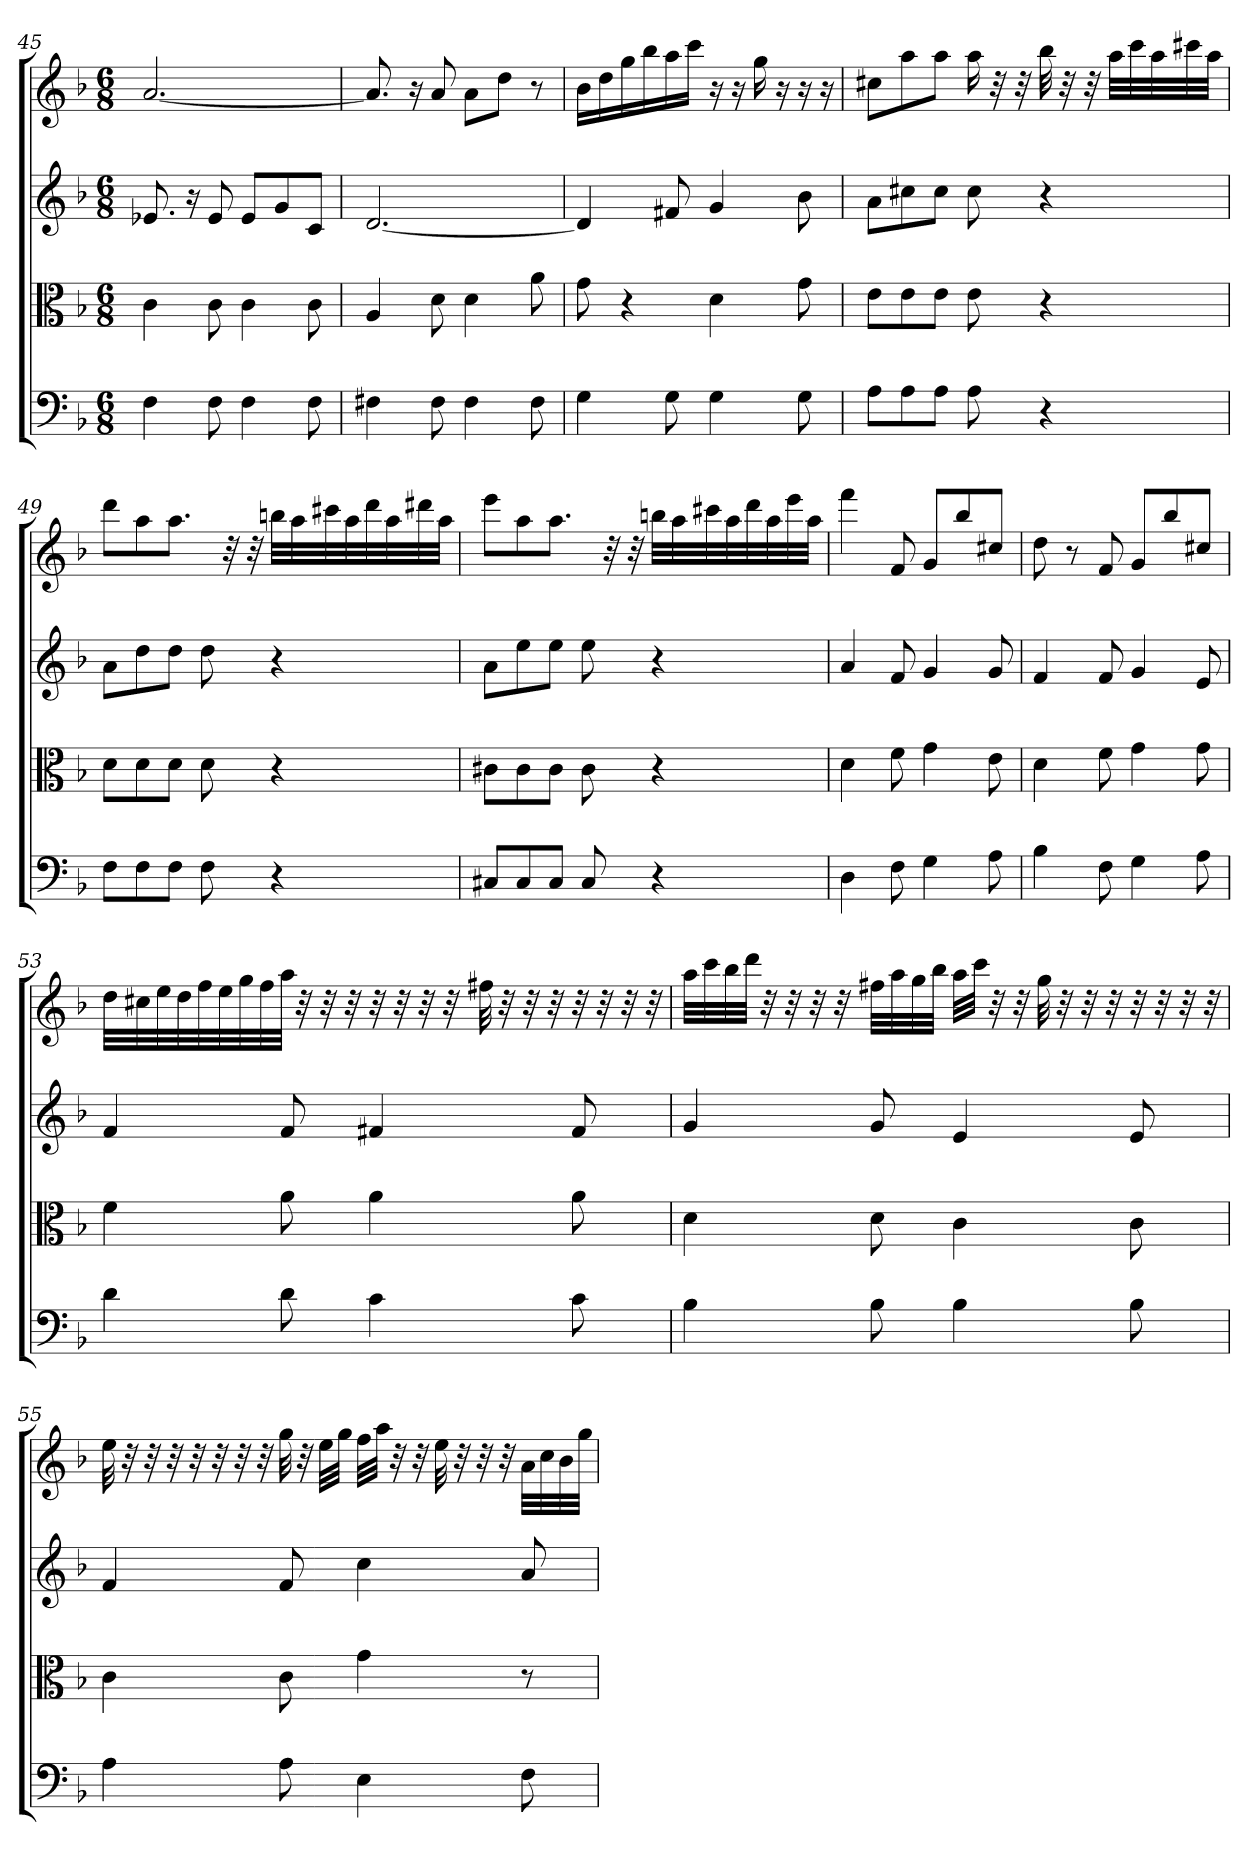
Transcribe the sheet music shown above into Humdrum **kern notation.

**kern	**kern	**kern	**kern
*part4	*part3	*part2	*part1
*staff4	*staff3	*staff2	*staff1
*clefF4	*clefC3	*clefG2	*clefG2
*k[b-]	*k[b-]	*k[b-]	*k[b-]
*F:	*F:	*F:	*F:
*M6/8	*M6/8	*M6/8	*M6/8
=45	=45	=45	=45
4F	4c	8.e-X	[2.a
.	.	16r	.
8F	8c	8e-	.
4F	4c	8e-/L	.
.	.	8g/	.
8F	8c	8c/J	.
=46	=46	=46	=46
4F#X	4A	[2.d	8.a]
.	.	.	16r
8F#	8d	.	8a
4F#	4d	.	8a\L
.	.	.	8dd\J
8F#	8a	.	8r
=47	=47	=47	=47
4G	8g	4d]	16b-\LL
.	.	.	16dd\
.	4r	.	16gg\
.	.	.	16bb-\
8G	.	8f#X	16aa\
.	.	.	16ccc\JJ
4G	4d	4g	16r
.	.	.	16r
.	.	.	16gg
.	.	.	16r
8G	8g	8b-	16r
.	.	.	16r
=48	=48	=48	=48
8A\L	8e\L	8a\L	8cc#X\L
8A\	8e\	8cc#X\	8aa\
8A\J	8e\J	8cc#\J	8aa\J
8A	8e	8cc#	16aa
.	.	.	32r
.	.	.	32r
4r	4r	4r	32bb-
.	.	.	32r
.	.	.	32r
.	.	.	32aa\LLL
.	.	.	32ccc\
.	.	.	32aa\
.	.	.	32ccc#X\
.	.	.	32aa\JJJ
=49	=49	=49	=49
8F\L	8d\L	8a\L	8ddd\L
8F\	8d\	8dd\	8aa\
8F\J	8d\J	8dd\J	8.aa\J
8F	8d	8dd	.
.	.	.	32r
.	.	.	32r
4r	4r	4r	32bbn\LLL
.	.	.	32aa\
.	.	.	32ccc#X\
.	.	.	32aa\
.	.	.	32ddd\
.	.	.	32aa\
.	.	.	32ddd#X\
.	.	.	32aa\JJJ
=50	=50	=50	=50
8C#X/L	8c#X\L	8a\L	8eee\L
8C#/	8c#\	8ee\	8aa\
8C#/J	8c#\J	8ee\J	8.aa\J
8C#	8c#	8ee	.
.	.	.	32r
.	.	.	32r
4r	4r	4r	32bbn\LLL
.	.	.	32aa\
.	.	.	32ccc#X\
.	.	.	32aa\
.	.	.	32ddd\
.	.	.	32aa\
.	.	.	32eee\
.	.	.	32aa\JJJ
=51	=51	=51	=51
4D	4d	4a	4fff
8F	8f	8f	8f
4G	4g	4g	8g/L
.	.	.	8bb-/
8A	8e	8g	8cc#X/J
=52	=52	=52	=52
4B-	4d	4f	8dd
.	.	.	8r
8F	8f	8f	8f
4G	4g	4g	8g/L
.	.	.	8bb-/
8A	8g	8e	8cc#X/J
=53	=53	=53	=53
4d	4f	4f	32dd\LLL
.	.	.	32cc#X\
.	.	.	32ee\
.	.	.	32dd\
.	.	.	32ff\
.	.	.	32ee\
.	.	.	32gg\
.	.	.	32ff\
8d	8a	8f	32aa\JJJ
.	.	.	32r
.	.	.	32r
.	.	.	32r
4c	4a	4f#X	32r
.	.	.	32r
.	.	.	32r
.	.	.	32r
.	.	.	32ff#X
.	.	.	32r
.	.	.	32r
.	.	.	32r
8c	8a	8f#	32r
.	.	.	32r
.	.	.	32r
.	.	.	32r
=54	=54	=54	=54
4B-	4d	4g	32aa\LLL
.	.	.	32ccc\
.	.	.	32bb-\
.	.	.	32ddd\JJJ
.	.	.	32r
.	.	.	32r
.	.	.	32r
.	.	.	32r
8B-	8d	8g	32ff#X\LLL
.	.	.	32aa\
.	.	.	32gg\
.	.	.	32bb-\JJJ
4B-	4c	4e	32aa\LLL
.	.	.	32ccc\JJJ
.	.	.	32r
.	.	.	32r
.	.	.	32gg
.	.	.	32r
.	.	.	32r
.	.	.	32r
8B-	8c	8e	32r
.	.	.	32r
.	.	.	32r
.	.	.	32r
=55	=55	=55	=55
4A	4c	4f	32ee
.	.	.	32r
.	.	.	32r
.	.	.	32r
.	.	.	32r
.	.	.	32r
.	.	.	32r
.	.	.	32r
8A	8c	8f	32gg
.	.	.	32r
.	.	.	32ee\LLL
.	.	.	32gg\JJJ
4E	4g	4cc	32ff\LLL
.	.	.	32aa\JJJ
.	.	.	32r
.	.	.	32r
.	.	.	32ee
.	.	.	32r
.	.	.	32r
.	.	.	32r
8F	8r	8a	32a\LLL
.	.	.	32cc\
.	.	.	32b-\
.	.	.	32gg\JJJ
=	=	=	=
*-	*-	*-	*-
